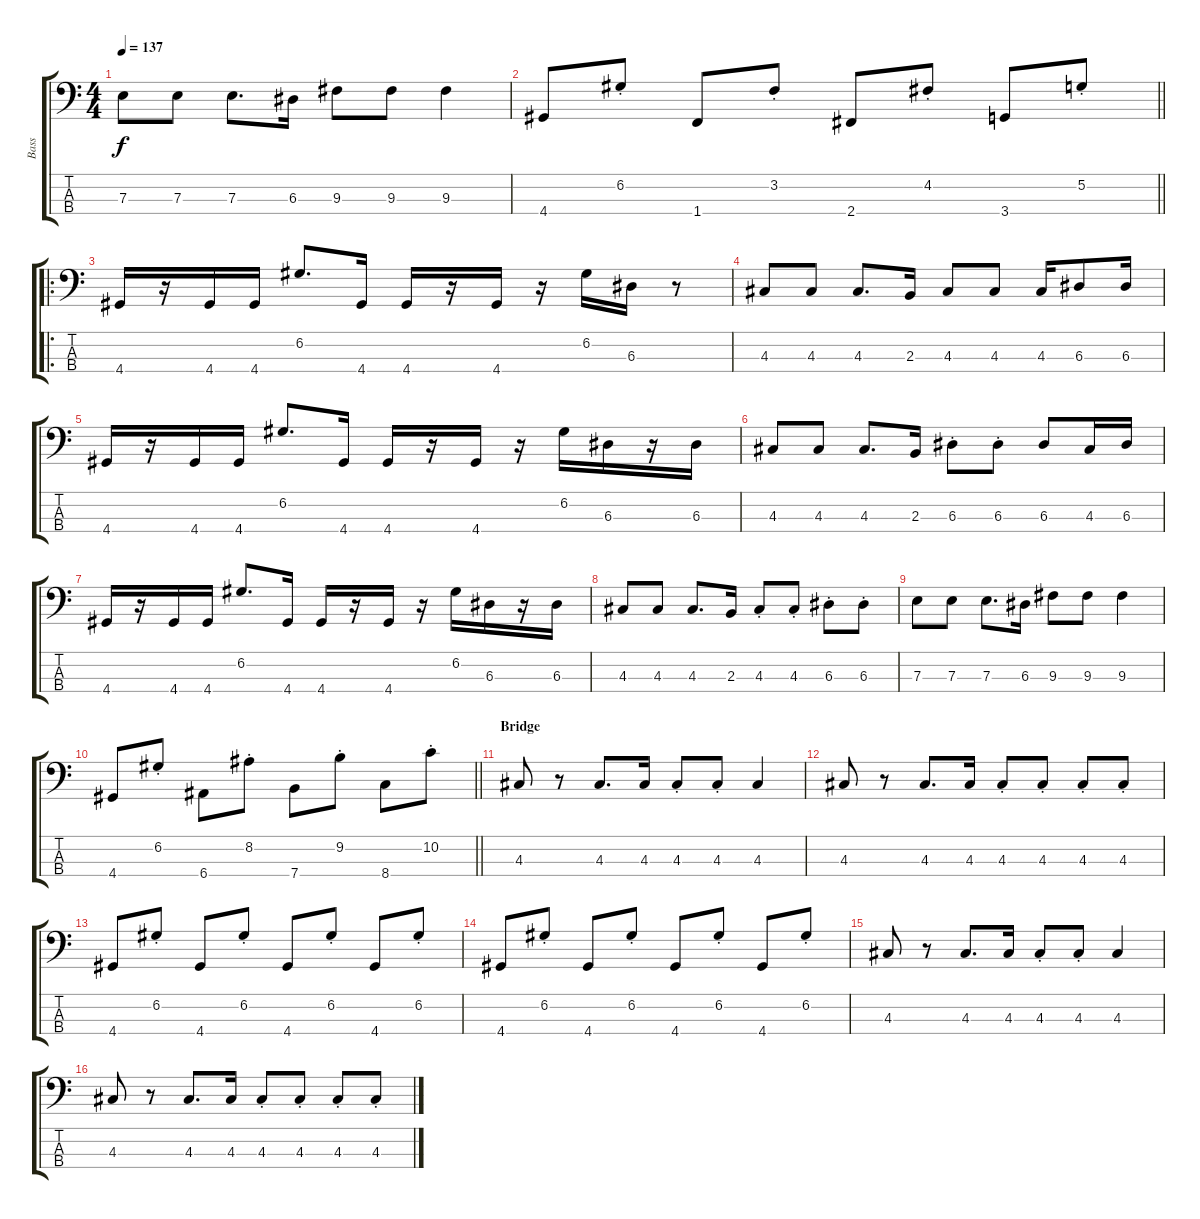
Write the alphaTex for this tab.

\track ("Bass" "Bass") {instrument electricbassfinger}
\staff {score tabs}
\tuning (G2 D2 A1 E1) {hide}
\ts (4 4)
\tempo 137
\clef f4
\ks c
7.3.8{dy f} 7.3.8 7.3.8{d} 6.3.16 9.3.8 9.3.8 9.3.4 |
\barLineRight lightlight
4.4.8 6.2{st}.8 1.4.8 3.2{st}.8 2.4.8 4.2{st}.8 3.4.8 5.2{st}.8 |
\ro
4.4.16 r.16 4.4.16 4.4.16 6.2.8{d} 4.4.16 4.4.16 r.16 4.4.16 r.16 6.2.16 6.3.16 r.8 |
4.3.8 4.3.8 4.3.8{d} 2.3.16 4.3.8 4.3.8 4.3.16 6.3.8 6.3.16 |
4.4.16 r.16 4.4.16 4.4.16 6.2.8{d} 4.4.16 4.4.16 r.16 4.4.16 r.16 6.2.16 6.3.16 r.16 6.3.16 |
4.3.8 4.3.8 4.3.8{d} 2.3.16 6.3{st}.8 6.3{st}.8 6.3.8 4.3.16 6.3.16 |
4.4.16 r.16 4.4.16 4.4.16 6.2.8{d} 4.4.16 4.4.16 r.16 4.4.16 r.16 6.2.16 6.3.16 r.16 6.3.16 |
4.3.8 4.3.8 4.3.8{d} 2.3.16 4.3{st}.8 4.3{st}.8 6.3{st}.8 6.3{st}.8 |
7.3.8 7.3.8 7.3.8{d} 6.3.16 9.3.8 9.3.8 9.3.4 |
\barLineRight lightlight
4.4.8 6.2{st}.8 6.4.8 8.2{st}.8 7.4.8 9.2{st}.8 8.4.8 10.2{st}.8 |
\section ("" "Bridge")
4.3.8 r.8 4.3.8{d} 4.3.16 4.3{st}.8 4.3{st}.8 4.3.4 |
4.3.8 r.8 4.3.8{d} 4.3.16 4.3{st}.8 4.3{st}.8 4.3{st}.8 4.3{st}.8 |
4.4.8 6.2{st}.8 4.4.8 6.2{st}.8 4.4.8 6.2{st}.8 4.4.8 6.2{st}.8 |
4.4.8 6.2{st}.8 4.4.8 6.2{st}.8 4.4.8 6.2{st}.8 4.4.8 6.2{st}.8 |
4.3.8 r.8 4.3.8{d} 4.3.16 4.3{st}.8 4.3{st}.8 4.3.4 |
4.3.8 r.8 4.3.8{d} 4.3.16 4.3{st}.8 4.3{st}.8 4.3{st}.8 4.3{st}.8
